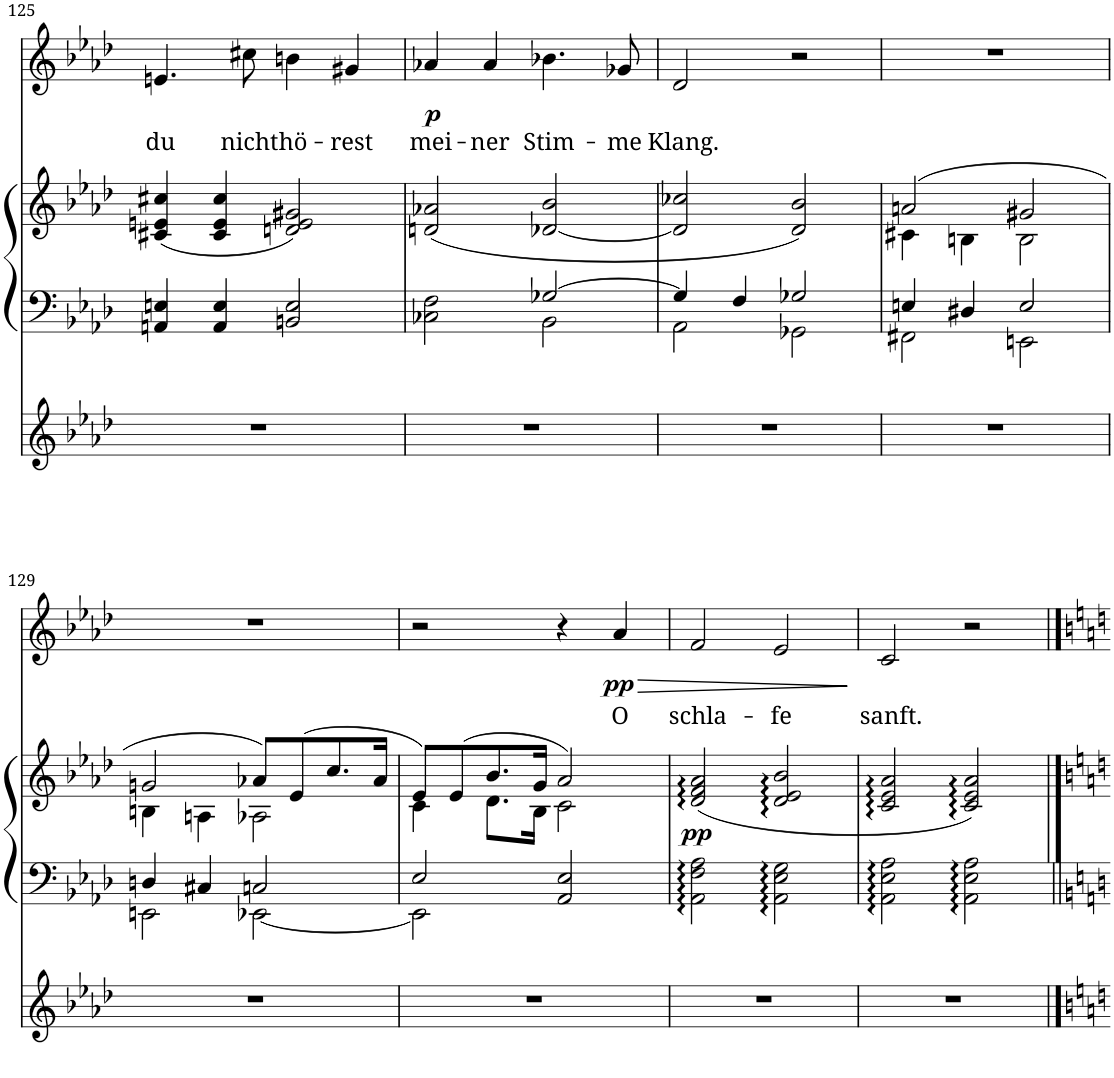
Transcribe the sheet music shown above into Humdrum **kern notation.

**kern	**kern	**kern	**dynam	**kern	**text	**dynam
*part3	*part2	*part2	*part2	*part1	*part1	*part1
*staff4	*staff3	*staff2	*staff2/3	*staff1	*staff1	*staff1
!!LO:PB:g=z
*clefG2	*clefF4	*clefG2	*	*clefG2	*	*
*k[b-e-a-d-]	*k[b-e-a-d-]	*k[b-e-a-d-]	*	*k[b-e-a-d-]	*	*
*A-:	*A-:	*A-:	*	*A-:	*	*
*M4/4	*M4/4	*M4/4	*	*M4/4	*	*
*met(c)	*met(c)	*met(c)	*	*met(c)	*	*
=125	=125	=125	=125	=125	=125	=125
!	!	!	!	!	!LO:LY:b	!
1r	4AAn/ 4En/	(4c#X/ 4en/ 4cc#X/	.	4.en/	du	.
.	4AA/ 4E/	4c#/ 4e/ 4cc#/	.	.	.	.
!	!	!	!	!	!LO:LY:b	!
.	.	.	.	8cc#X\	nicht	.
!	!	!	!	!	!LO:LY:b	!
.	2BBn/ 2E/	2dn/ 2e/ 2g#X/)	.	4bn\	hö-	.
!	!	!	!	!	!LO:LY:b	!
.	.	.	.	4g#X/	-rest	.
=126	=126	=126	=126	=126	=126	=126
*	*^	*	*	*	*	*
!	!	!	!	!	!	!LO:LY:b	!LO:DY:b
1r	2C-X\ 2F\	2ryy	(2dn/ 2a-X/	.	4a-X/	mei-	p
!	!	!	!	!	!	!LO:LY:b	!
.	.	.	.	.	4a-/	-ner	.
!	!	!	!	!	!	!LO:LY:b	!
.	[2G-X/	2BB-\	[2d-X/ 2b-/	.	4.b-X\	Stim-	.
!	!	!	!	!	!	!LO:LY:b	!
.	.	.	.	.	8g-X/	-me	.
=127	=127	=127	=127	=127	=127	=127	=127
!	!	!	!	!	!	!LO:LY:b	!
1r	4G-/]	2AA-\	2d-/] 2cc-X/	.	2d-/	Klang.	.
.	4F/	.	.	.	.	.	.
.	2G-X/	2GG-X\	2d-/ 2b-/)	.	2r	.	.
=128	=128	=128	=128	=128	=128	=128	=128
*	*	*	*^	*	*	*	*
1r	4En/	2FF#X\	(2an/	4c#X\	.	1r	.	.
.	4D#X/	.	.	4Bn\	.	.	.	.
.	2E/	2EEn\	2g#X/	2B\	.	.	.	.
!!LO:LB:g=z
=129	=129	=129	=129	=129	=129	=129	=129	=129
1r	4Dn/	2EEn\	2gn/	4Bn\	.	1r	.	.
.	4C#X/	.	.	4An\	.	.	.	.
.	2Cn/	[2EE-X\	8a-X/L)	2A-X\	.	.	.	.
.	.	.	(8e-/	.	.	.	.	.
.	.	.	8.cc/	.	.	.	.	.
.	.	.	16a-/Jk	.	.	.	.	.
=130	=130	=130	=130	=130	=130	=130	=130	=130
1r	2E-/	2EE-\]	8e-/L)	4c\	.	2r	.	.
.	.	.	(8e-/	.	.	.	.	.
.	.	.	8.b-/	8.d-\L	.	.	.	.
.	.	.	16g/Jk	16B-\Jk	.	.	.	.
.	2AA-/ 2E-/	2ryy	2a-/)	2c\	.	4r	.	.
!	!	!	!	!	!	!	!LO:LY:b	!LO:HP:b
!	!	!	!	!	!	!	!	!LO:DY:n=1:b
.	.	.	.	.	.	4a-/	O	> pp
*	*v	*v	*	*	*	*	*	*
*	*	*v	*v	*	*	*	*
=131	=131	=131	=131	=131	=131	=131
!	!	!	!LO:DY:b	!	!LO:LY:b	!
1r	2AA-\ 2F\ 2A-\	(2d-/ 2f/ 2a-/	pp	2f/	schla-	.
!	!	!	!	!	!LO:LY:b	!
.	2AA-\ 2E-\ 2G\	2d-/ 2e-/ 2b-/	.	2e-/	-fe	.
.	.	.	.	.	.	]
=132	=132	=132	=132	=132	=132	=132
!	!	!	!	!	!LO:LY:b	!
1r	2AA-\ 2E-\ 2A-\	2c/ 2e-/ 2a-/	.	2c/	sanft.	.
.	2AA-\ 2E-\ 2A-\	2c/ 2e-/ 2a-/)	.	2r	.	.
==	==	==	==	==	==	==
*-	*-	*-	*-	*-	*-	*-
